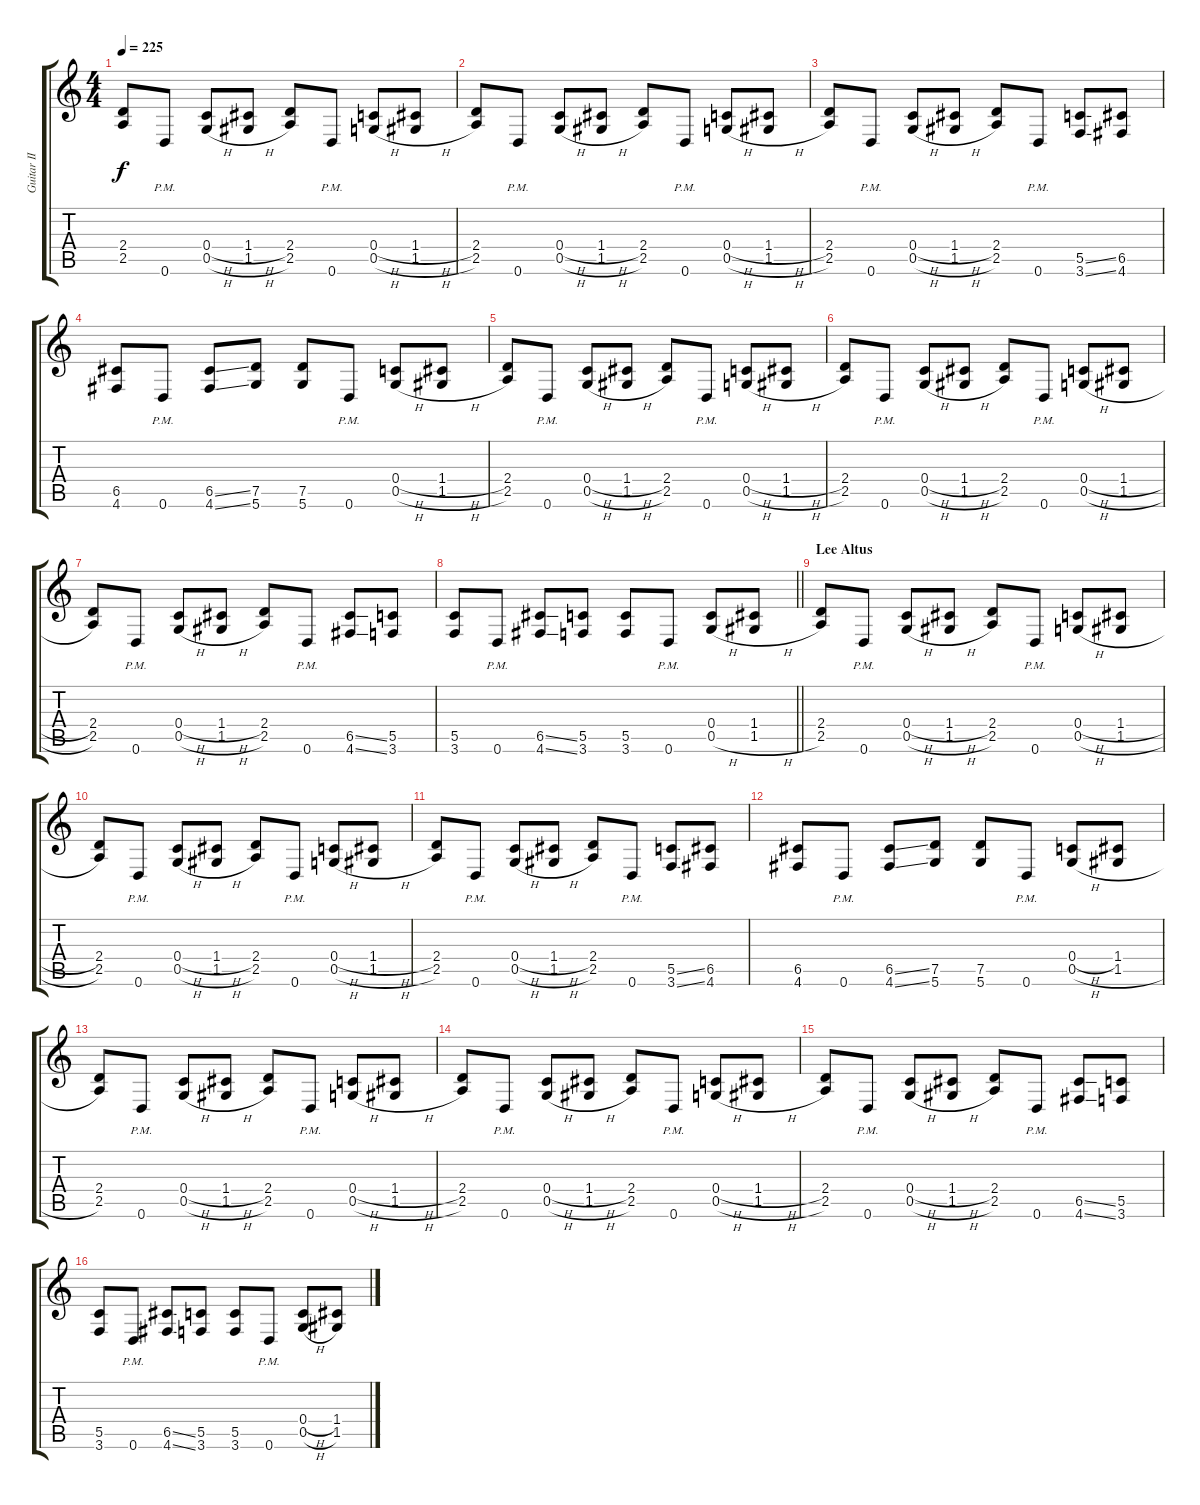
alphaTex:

\track ("Guitar II" "Guitar II") {instrument distortionguitar}
\staff {score tabs}
\tuning (D4 A3 F3 C3 G2 D2) {hide}
\ts (4 4)
\tempo 225
\clef g2
\ks c
(2.4 2.5).8{dy f} 0.6{pm}.8 (0.4{h} 0.5{h}).8 (1.4{h} 1.5{h}).8 (2.4 2.5).8 0.6{pm}.8 (0.4{h} 0.5{h}).8 (1.4{h} 1.5{h}).8 |
(2.4 2.5).8 0.6{pm}.8 (0.4{h} 0.5{h}).8 (1.4{h} 1.5{h}).8 (2.4 2.5).8 0.6{pm}.8 (0.4{h} 0.5{h}).8 (1.4{h} 1.5{h}).8 |
(2.4 2.5).8 0.6{pm}.8 (0.4{h} 0.5{h}).8 (1.4{h} 1.5{h}).8 (2.4 2.5).8 0.6{pm}.8 (5.5{ss} 3.6{ss}).8 (6.5 4.6).8 |
(6.5 4.6).8 0.6{pm}.8 (6.5{ss} 4.6{ss}).8 (7.5 5.6).8 (7.5 5.6).8 0.6{pm}.8 (0.4{h} 0.5{h}).8 (1.4{h} 1.5{h}).8 |
(2.4 2.5).8 0.6{pm}.8 (0.4{h} 0.5{h}).8 (1.4{h} 1.5{h}).8 (2.4 2.5).8 0.6{pm}.8 (0.4{h} 0.5{h}).8 (1.4{h} 1.5{h}).8 |
(2.4 2.5).8 0.6{pm}.8 (0.4{h} 0.5{h}).8 (1.4{h} 1.5{h}).8 (2.4 2.5).8 0.6{pm}.8 (0.4{h} 0.5{h}).8 (1.4{h} 1.5{h}).8 |
(2.4 2.5).8 0.6{pm}.8 (0.4{h} 0.5{h}).8 (1.4{h} 1.5{h}).8 (2.4 2.5).8 0.6{pm}.8 (6.5{ss} 4.6{ss}).8 (5.5 3.6).8 |
\barLineRight lightlight
(5.5 3.6).8 0.6{pm}.8 (6.5{ss} 4.6{ss}).8 (5.5 3.6).8 (5.5 3.6).8 0.6{pm}.8 (0.4 0.5{h}).8 (1.4 1.5{h}).8 |
\section ("" "Lee Altus")
(2.4 2.5).8 0.6{pm}.8 (0.4{h} 0.5{h}).8 (1.4{h} 1.5{h}).8 (2.4 2.5).8 0.6{pm}.8 (0.4{h} 0.5{h}).8 (1.4{h} 1.5{h}).8 |
(2.4 2.5).8 0.6{pm}.8 (0.4{h} 0.5{h}).8 (1.4{h} 1.5{h}).8 (2.4 2.5).8 0.6{pm}.8 (0.4{h} 0.5{h}).8 (1.4{h} 1.5{h}).8 |
(2.4 2.5).8 0.6{pm}.8 (0.4{h} 0.5{h}).8 (1.4{h} 1.5{h}).8 (2.4 2.5).8 0.6{pm}.8 (5.5{ss} 3.6{ss}).8 (6.5 4.6).8 |
(6.5 4.6).8 0.6{pm}.8 (6.5{ss} 4.6{ss}).8 (7.5 5.6).8 (7.5 5.6).8 0.6{pm}.8 (0.4{h} 0.5{h}).8 (1.4 1.5{h}).8 |
(2.4 2.5).8 0.6{pm}.8 (0.4{h} 0.5{h}).8 (1.4{h} 1.5{h}).8 (2.4 2.5).8 0.6{pm}.8 (0.4{h} 0.5{h}).8 (1.4{h} 1.5{h}).8 |
(2.4 2.5).8 0.6{pm}.8 (0.4{h} 0.5{h}).8 (1.4{h} 1.5{h}).8 (2.4 2.5).8 0.6{pm}.8 (0.4{h} 0.5{h}).8 (1.4{h} 1.5{h}).8 |
(2.4 2.5).8 0.6{pm}.8 (0.4{h} 0.5{h}).8 (1.4{h} 1.5{h}).8 (2.4 2.5).8 0.6{pm}.8 (6.5{ss} 4.6{ss}).8 (5.5 3.6).8 |
(5.5 3.6).8 0.6{pm}.8 (6.5{ss} 4.6{ss}).8 (5.5 3.6).8 (5.5 3.6).8 0.6{pm}.8 (0.4{h} 0.5{h}).8 (1.4{h} 1.5{h}).8
